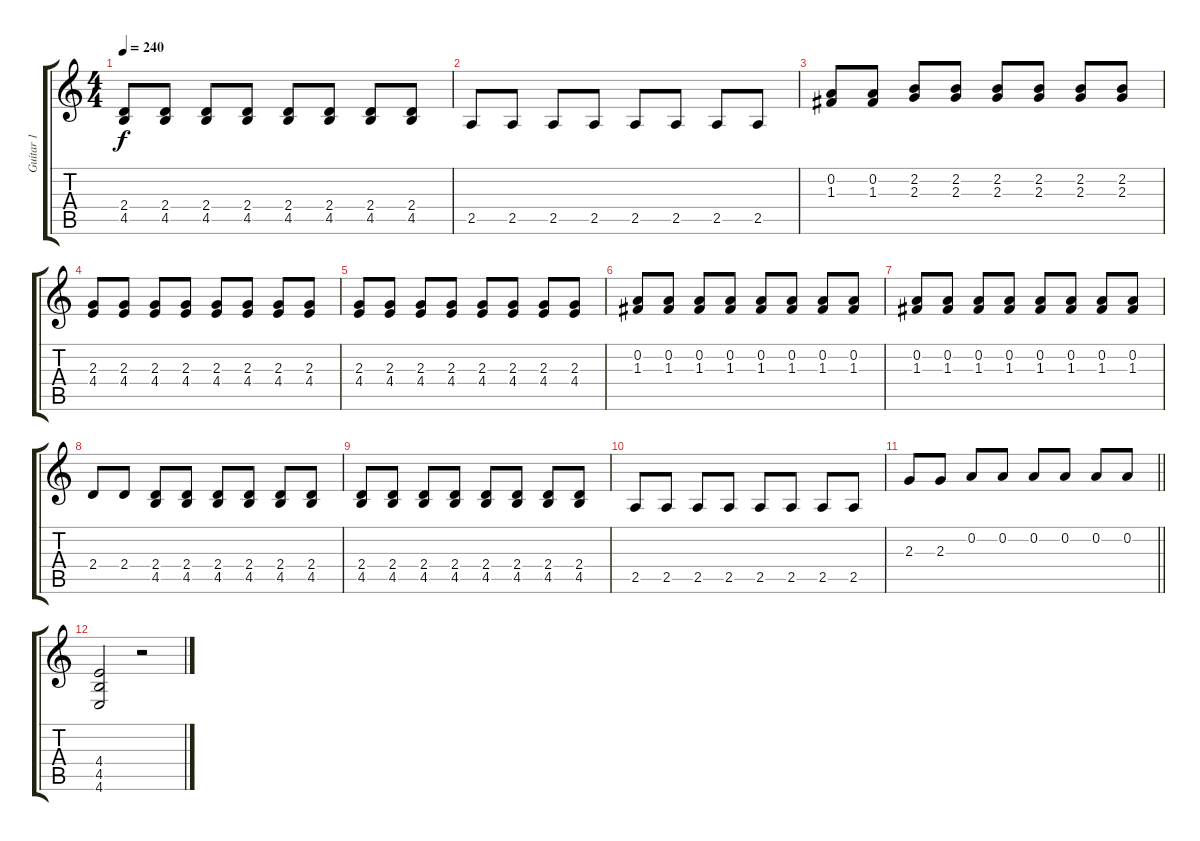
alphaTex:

\track ("Guitar 1" "Guitar 1") {instrument distortionguitar}
\staff {score tabs}
\tuning (D4 A3 F3 C3 G2 C2) {hide}
\ts (4 4)
\tempo 240
\clef g2
\ks c
(2.4 4.5).8{dy f} (2.4 4.5).8 (2.4 4.5).8 (2.4 4.5).8 (2.4 4.5).8 (2.4 4.5).8 (2.4 4.5).8 (2.4 4.5).8 |
2.5.8 2.5.8 2.5.8 2.5.8 2.5.8 2.5.8 2.5.8 2.5.8 |
(0.2 1.3).8 (0.2 1.3).8 (2.2 2.3).8 (2.2 2.3).8 (2.2 2.3).8 (2.2 2.3).8 (2.2 2.3).8 (2.2 2.3).8 |
(2.3 4.4).8 (2.3 4.4).8 (2.3 4.4).8 (2.3 4.4).8 (2.3 4.4).8 (2.3 4.4).8 (2.3 4.4).8 (2.3 4.4).8 |
(2.3 4.4).8 (2.3 4.4).8 (2.3 4.4).8 (2.3 4.4).8 (2.3 4.4).8 (2.3 4.4).8 (2.3 4.4).8 (2.3 4.4).8 |
(0.2 1.3).8 (0.2 1.3).8 (0.2 1.3).8 (0.2 1.3).8 (0.2 1.3).8 (0.2 1.3).8 (0.2 1.3).8 (0.2 1.3).8 |
(0.2 1.3).8 (0.2 1.3).8 (0.2 1.3).8 (0.2 1.3).8 (0.2 1.3).8 (0.2 1.3).8 (0.2 1.3).8 (0.2 1.3).8 |
2.4.8 2.4.8 (2.4 4.5).8 (2.4 4.5).8 (2.4 4.5).8 (2.4 4.5).8 (2.4 4.5).8 (2.4 4.5).8 |
(2.4 4.5).8 (2.4 4.5).8 (2.4 4.5).8 (2.4 4.5).8 (2.4 4.5).8 (2.4 4.5).8 (2.4 4.5).8 (2.4 4.5).8 |
2.5.8 2.5.8 2.5.8 2.5.8 2.5.8 2.5.8 2.5.8 2.5.8 |
\barLineRight lightlight
2.3.8 2.3.8 0.2.8 0.2.8 0.2.8 0.2.8 0.2.8 0.2.8 |
(4.4 4.5 4.6).2 r.2
